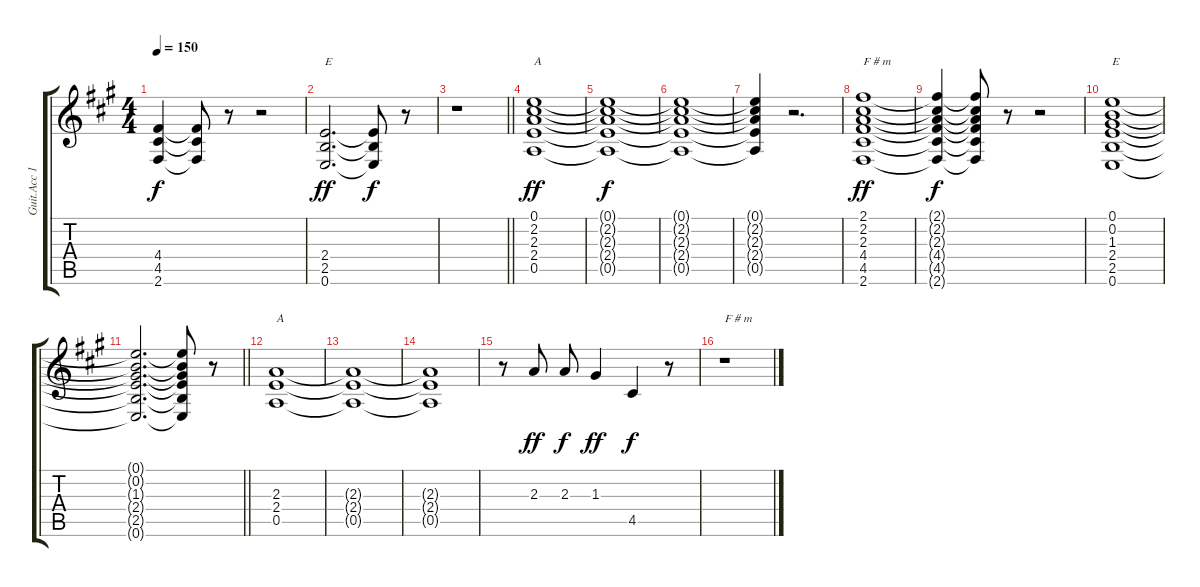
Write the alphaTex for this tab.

\track ("Guit.Acc 1" "Guit.Acc 1") {instrument distortionguitar}
\staff {score tabs}
\tuning (E4 B3 G3 D3 A2 E2) {hide}
\ts (4 4)
\tempo 150
\clef g2
\ks a
(4.4{t} 4.5{t} 2.6{t}).4{dy f} (4.4{t} 4.5{t} 2.6{t}).8 r.8 r.2 |
(2.4 2.5 0.6).2{d txt "E" dy ff} (2.4{t} 2.5{t} 0.6{t}).8{dy f} r.8 |
\barLineRight lightlight
r.1 |
(0.1 2.2 2.3 2.4 0.5).1{txt "A" dy ff volume 12 instrument distortionguitar} |
(0.1{t} 2.2{t} 2.3{t} 2.4{t} 0.5{t}).1{dy f volume 0} |
(0.1{t} 2.2{t} 2.3{t} 2.4{t} 0.5{t}).1 |
(0.1{t} 2.2{t} 2.3{t} 2.4{t} 0.5{t}).4 r.2{d volume 11} |
(2.1 2.2 2.3 4.4 4.5 2.6).1{txt "F # m" dy ff volume 0} |
(2.1{t} 2.2{t} 2.3{t} 4.4{t} 4.5{t} 2.6{t}).4{dy f} (2.1{t} 2.2{t} 2.3{t} 4.4{t} 4.5{t} 2.6{t}).8 r.8 r.2{volume 11} |
(0.1 0.2 1.3 2.4 2.5 0.6).1{txt "E" volume 0} |
\barLineRight lightlight
(0.1{t} 0.2{t} 1.3{t} 2.4{t} 2.5{t} 0.6{t}).2{d} (0.1{t} 0.2{t} 1.3{t} 2.4{t} 2.5{t} 0.6{t}).8 r.8 |
(2.3 2.4 0.5).1{txt "A" volume 11} |
(2.3{t} 2.4{t} 0.5{t}).1{volume 0} |
(2.3{t} 2.4{t} 0.5{t}).1 |
r.8 2.3.8{dy ff} 2.3.8{dy f} 1.3.4{dy ff} 4.5.4{dy f} r.8 |
r.1{txt "F # m"}
